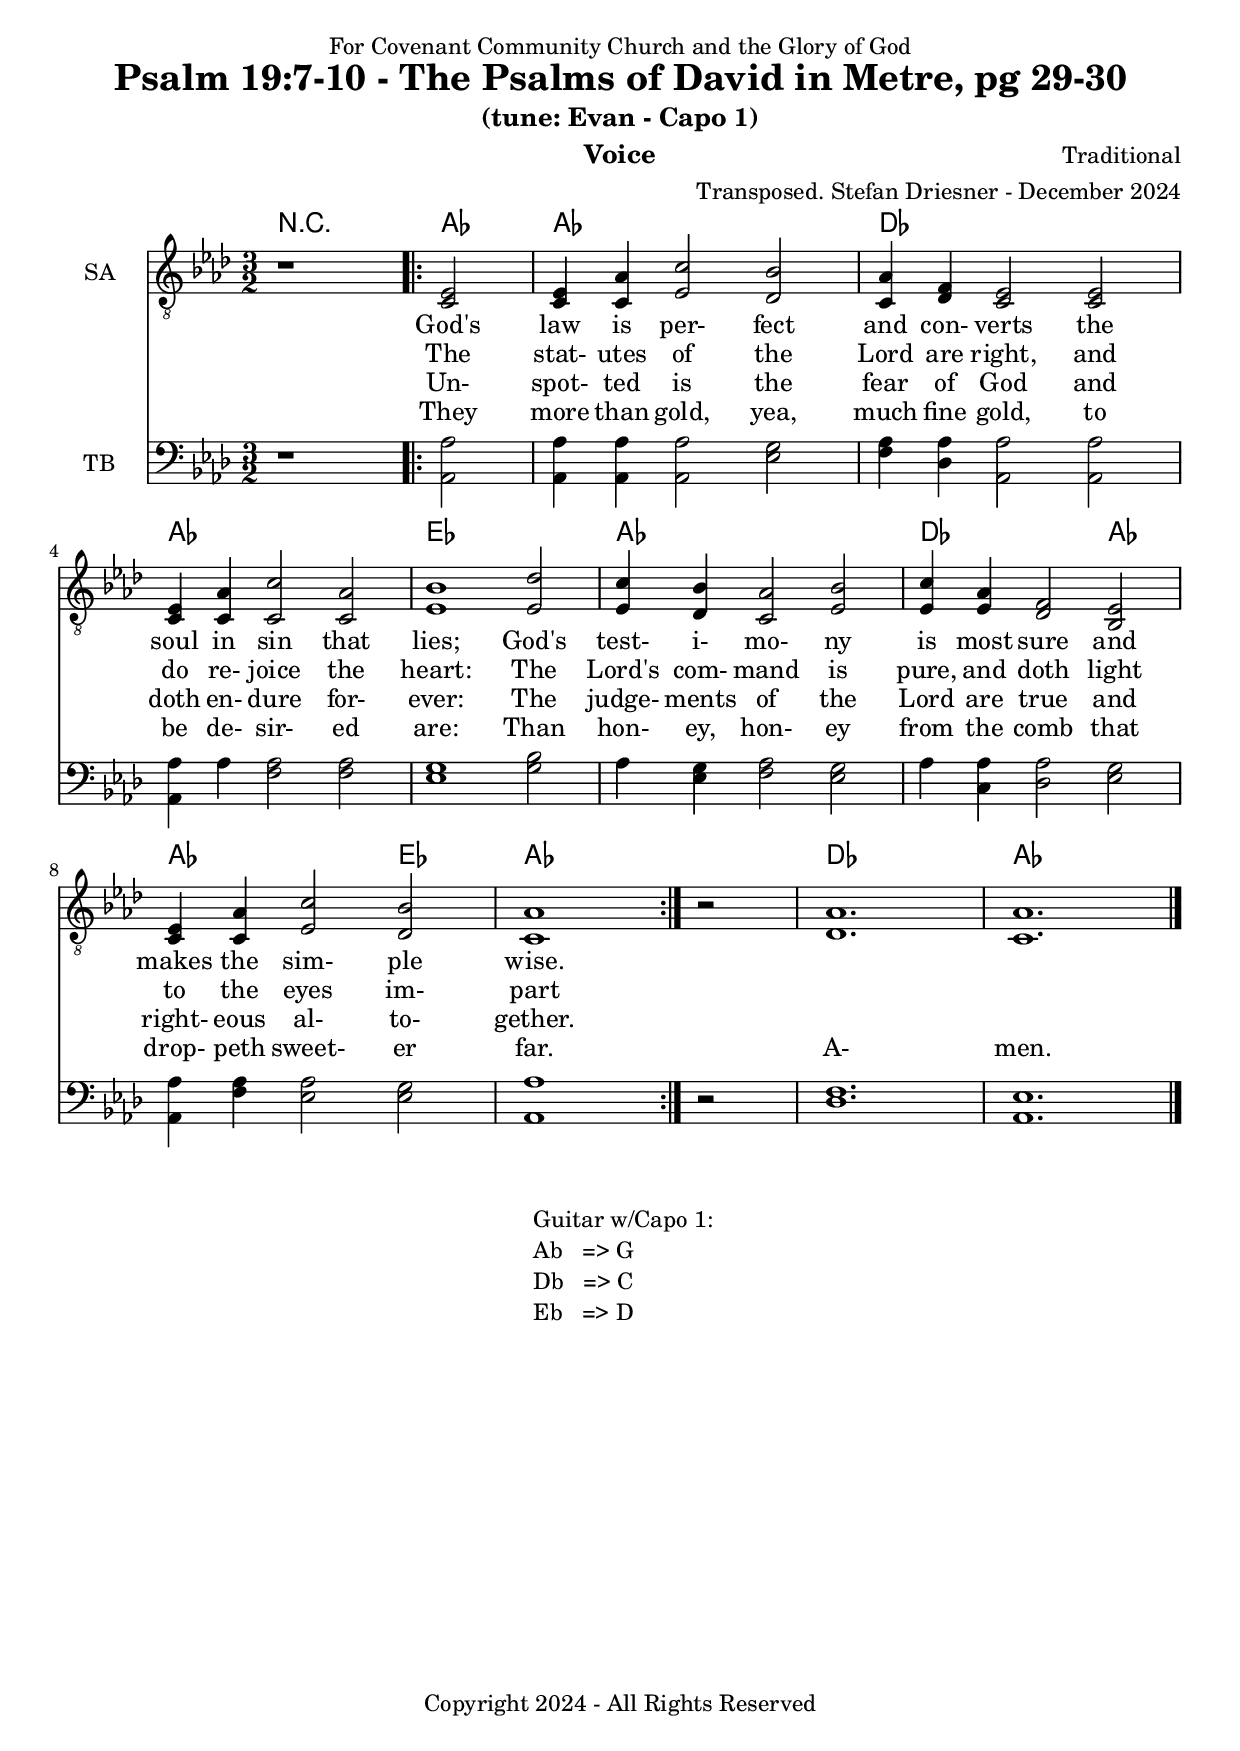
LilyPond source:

\version "2.24.1"
\language "english"

% force .mid extension for MIDI file output
#(ly:set-option 'midi-extension "mid")

\header {
  dedication = "For Covenant Community Church and the Glory of God"
  title = "Psalm 19:7-10 - The Psalms of David in Metre, pg 29-30"
  subtitle = "(tune: Evan - Capo 1)"
  instrument = "Voice"
  composer = "Traditional"
  arranger = "Transposed. Stefan Driesner - December 2024"
  meter = ""
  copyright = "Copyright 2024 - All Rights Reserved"
}

global = {
  \key af \major
  \numericTimeSignature
  \time 3/2
}

versesVoiceOne = \lyricmode {
  % Verse 1
  God's law is per- fect and con- verts
  the soul in sin that lies;
  God's test- i- mo- ny is most sure
  and makes the sim- ple wise.
}

versesVoiceTwo = \lyricmode {
  % Verse 8
  The stat- utes of the Lord are right,
  and do re- joice the heart:
  The Lord's com- mand is pure, and doth
  light to the eyes im- part
}

versesVoiceThree = \lyricmode {
  % Verse 9
  Un- spot- ted is the fear of God
  and doth en- dure for- ever:
  The judge- ments of the Lord are true
  and right- eous al- to- gether.
}

versesVoiceFour = \lyricmode {
  % Verse 10
  They more than gold, yea, much fine gold,
  to be de- sir- ed are:
  Than hon- ey, hon- ey from the comb
  that drop- peth sweet- er far.
  A- men.
}

SAVoice = \relative c {
  \global
  \dynamicUp
  % Music follows here.
  {
    r1
    \repeat volta 2
    {
      <ef  c  >2 |
      <c   ef >4 <c   af'>4 <ef  c'>2  <df  bf'>2 | < c  af'>4 <df   f >4 < c  ef >2  < c  ef >2 |
      <c   ef >4 <c   af'>4 <c   c'>2  < c  af'>2 | <ef  bf'>1                        <ef  df'>2 |
      <ef  c '>4 <df  bf'>4 <c  af'>2  <ef  bf'>2 | <ef  c '>4 <ef  af >4 <df   f >2  <bf  ef >2 |
      <c   ef >4 <c   af'>4 <ef c '>2  <df  bf'>2 | <c   af'>1
    }
    r2
  }
  <df  af' >1. <c  af' >1.
  \bar "|."
}

TBVoice = \relative c {
  \global
  \dynamicUp
  % Music follows here.
  {
    r1
    \repeat volta 2
    {
      <af  af'>2 |
      <af  af'>4 <af  af'>4 <af  af'>2  <ef' g  >2 | <f   af >4 <df  af'>4 <af  af'>2 <af  af'>2 |
      <af  af'>4 <    af'>4 <f   af >2  <f   af >2 | <ef  g  >1                       <g   bf >2 |
      <    af >4 <ef  g  >4 <f   af >2  <ef  g  >2 | <    af >4 <c , af'>4 <df  af'>2 <ef  g  >2 |
      <af, af'>4 <f ' af >4 <ef  af >2  <ef  g  >2 | <af, af'>1
    }
    r2
  }
  <df  f  >1. <af  ef' >1.
  \bar "|."
}

Chords = \new ChordNames {
  \chordmode {
    r1 <af>2 <af>1. <df>1. <af>1. <ef>1. <af>1. <df>1 <af>2 <af>1 <ef>2 <af>1. <df>1. <af>1.
  }
}

SAVoicePart = \new Staff \with {
  instrumentName = "SA"
  midiInstrument = "Voice Oohs"
} { \clef "treble_8" \SAVoice }
\addlyrics { \versesVoiceOne }
\addlyrics { \versesVoiceTwo }
\addlyrics { \versesVoiceThree }
\addlyrics { \versesVoiceFour }

TBVoicePart = \new Staff \with {
  instrumentName = "TB"
  midiInstrument = "Voice Oohs"
} { \clef bass \TBVoice }

\score {
  <<
    \Chords
    \SAVoicePart
    \TBVoicePart
  >>
  \layout { }
  \midi {
    \context {
      \Score
      tempoWholesPerMinute = #(ly:make-moment 100 2)
    }
  }
}

\markup {
  \fill-line {
    {
      \column {
        \left-align {
	" Guitar w/Capo 1:"
	" Ab   => G"
	" Db   => C"
	" Eb   => D"
        }
      }
    }
  }
}
